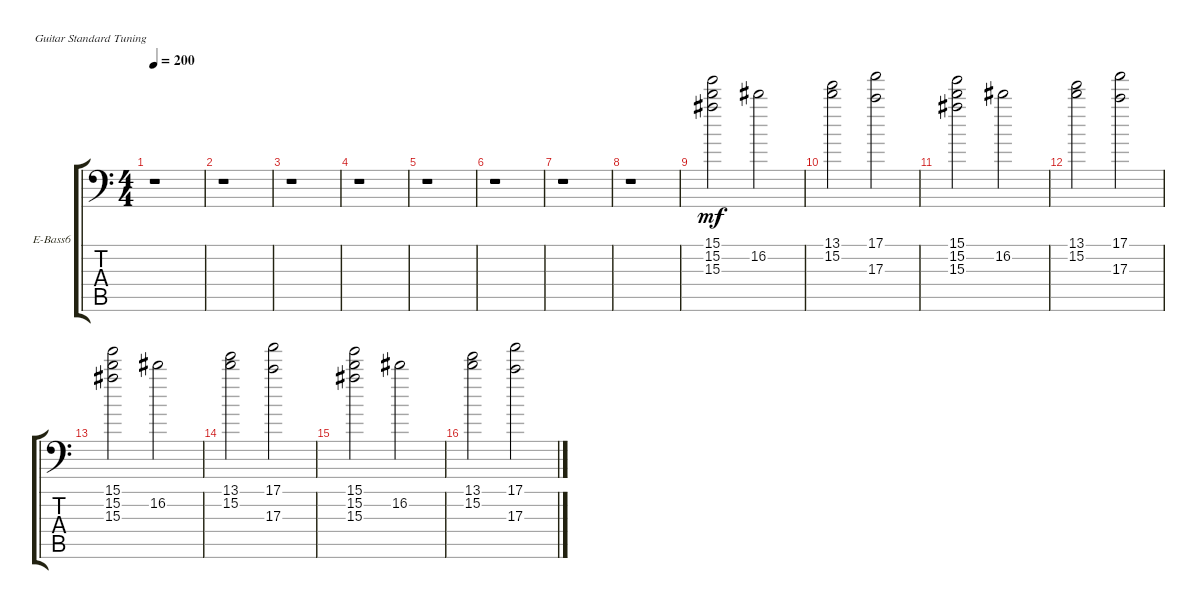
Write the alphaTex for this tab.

\bracketExtendMode groupsimilarinstruments
\firstSystemTrackNameOrientation horizontal
\otherSystemsTrackNameOrientation horizontal
\track ("Бас 1" "E-Bass6") {instrument slapbass1}
\staff {score tabs}
\tuning (E4 B3 G3 D3 A2 E2)
\ts (4 4)
\tempo 200
\clef f4
\ks c
r.1{dy mf} |
r.1 |
r.1 |
r.1 |
r.1 |
r.1 |
r.1 |
r.1 |
(15.1 15.2 15.3).2 16.2.2 |
(13.1 15.2).2 (17.1 17.3).2 |
(15.1 15.2 15.3).2 16.2.2 |
(13.1 15.2).2 (17.1 17.3).2 |
(15.1 15.2 15.3).2 16.2.2 |
(13.1 15.2).2 (17.1 17.3).2 |
(15.1 15.2 15.3).2 16.2.2 |
(13.1 15.2).2 (17.1 17.3).2
